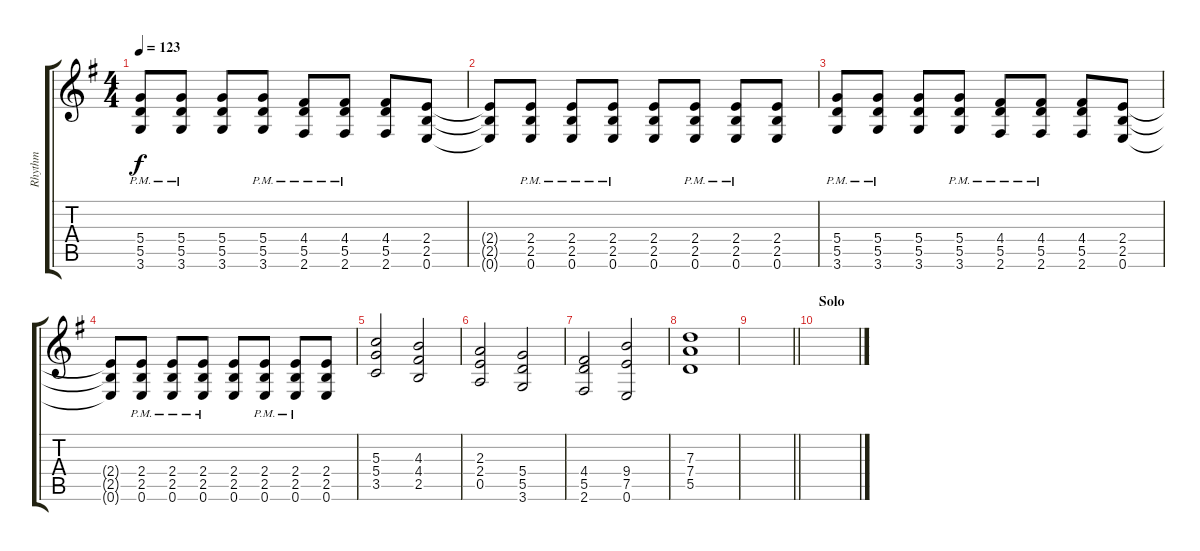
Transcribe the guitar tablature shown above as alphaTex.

\track ("Rhythm" "Rhythm") {instrument overdrivenguitar}
\staff {score tabs}
\tuning (E4 B3 G3 D3 A2 E2) {hide}
\ts (4 4)
\tempo 123
\clef g2
\ks g
(5.4{pm} 5.5{pm} 3.6{pm}).8{dy f volume 10} (5.4{pm} 5.5{pm} 3.6{pm}).8 (5.4 5.5 3.6).8 (5.4{pm} 5.5{pm} 3.6{pm}).8 (4.4{pm} 5.5{pm} 2.6{pm}).8 (4.4{pm} 5.5{pm} 2.6{pm}).8 (4.4 5.5 2.6).8 (2.4 2.5 0.6).8 |
(2.4{t} 2.5{t} 0.6{t}).8 (2.4{pm} 2.5{pm} 0.6{pm}).8 (2.4{pm} 2.5{pm} 0.6{pm}).8 (2.4{pm} 2.5{pm} 0.6{pm}).8 (2.4 2.5 0.6).8 (2.4{pm} 2.5{pm} 0.6{pm}).8 (2.4{pm} 2.5{pm} 0.6{pm}).8 (2.4 2.5 0.6).8 |
(5.4{pm} 5.5{pm} 3.6{pm}).8{volume 10} (5.4{pm} 5.5{pm} 3.6{pm}).8 (5.4 5.5 3.6).8 (5.4{pm} 5.5{pm} 3.6{pm}).8 (4.4{pm} 5.5{pm} 2.6{pm}).8 (4.4{pm} 5.5{pm} 2.6{pm}).8 (4.4 5.5 2.6).8 (2.4 2.5 0.6).8 |
(2.4{t} 2.5{t} 0.6{t}).8 (2.4{pm} 2.5{pm} 0.6{pm}).8 (2.4{pm} 2.5{pm} 0.6{pm}).8 (2.4{pm} 2.5{pm} 0.6{pm}).8 (2.4 2.5 0.6).8 (2.4{pm} 2.5{pm} 0.6{pm}).8 (2.4{pm} 2.5{pm} 0.6{pm}).8 (2.4 2.5 0.6).8 |
(5.3 5.4 3.5).2 (4.3 4.4 2.5).2 |
(2.3 2.4 0.5).2 (5.4 5.5 3.6).2 |
(4.4 5.5 2.6).2 (9.4 7.5 0.6).2 |
(7.3 7.4 5.5).1 |
\barLineRight lightlight
|
\section ("" "Solo")
